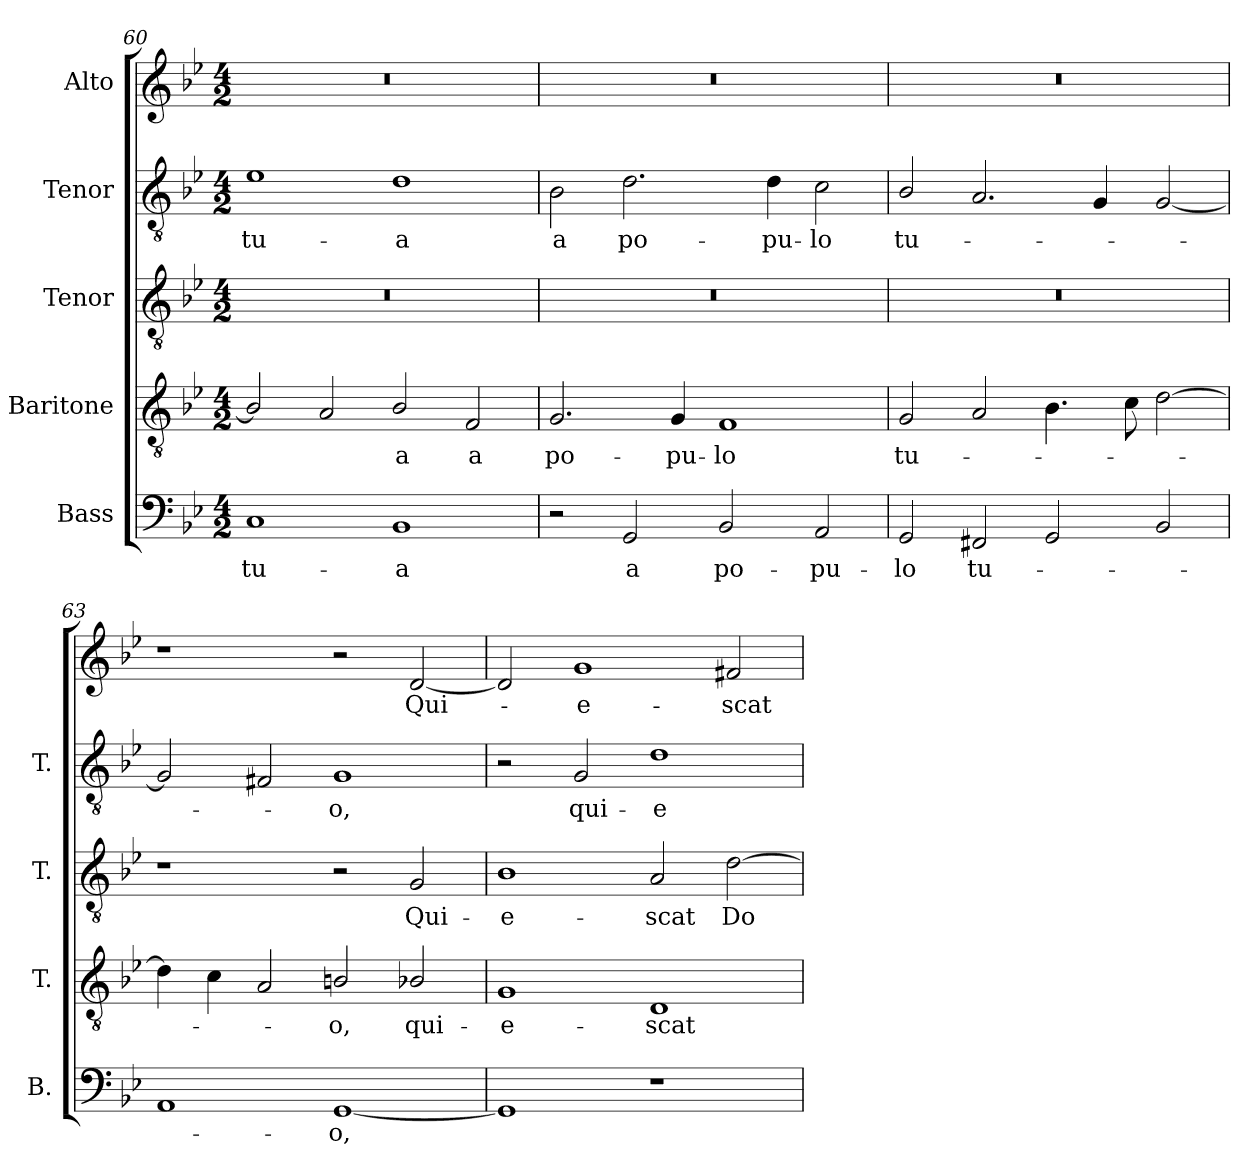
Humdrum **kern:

**kern	**text	**kern	**text	**kern	**text	**kern	**text	**kern	**text
*part5	*part5	*part4	*part4	*part3	*part3	*part2	*part2	*part1	*part1
*staff5	*staff5	*staff4	*staff4	*staff3	*staff3	*staff2	*staff2	*staff1	*staff1
*I"Bass	*	*I"Baritone	*	*I"Tenor	*	*I"Tenor	*	*I"Alto	*
*I'B.	*	*I'T.	*	*I'T.	*	*I'T.	*	*	*
*clefF4	*	*clefGv2	*	*clefGv2	*	*clefGv2	*	*clefG2	*
*	*	*ITrd7c12	*	*ITrd7c12	*	*ITrd7c12	*	*	*
*k[b-e-]	*	*k[b-e-]	*	*k[b-e-]	*	*k[b-e-]	*	*k[b-e-]	*
*B-:	*	*B-:	*	*B-:	*	*B-:	*	*B-:	*
*M4/2	*	*M4/2	*	*M4/2	*	*M4/2	*	*M4/2	*
=60	=60	=60	=60	=60	=60	=60	=60	=60	=60
!	!LO:LY:b:color=#000000	!	!	!LO:N:vis=1	!	!	!	!	!
!	!	!	!	!	!	!	!LO:LY:b:color=#000000	!LO:N:vis=1	!
1Ci	tu-	2BB-i/]	.	0r	.	1E-i	tu-	0r	.
.	.	2AAi/	.	.	.	.	.	.	.
!	!LO:LY:b:color=#000000	!	!	!	!	!	!	!	!
!	!	!	!LO:LY:b:color=#000000	!	!	!	!	!	!
!	!	!	!	!	!	!	!LO:LY:b:color=#000000	!	!
1BB-i	-a	2BB-i/	-a	.	.	1Di	-a	.	.
!	!	!	!LO:LY:b:color=#000000	!	!	!	!	!	!
.	.	2FFi/	a	.	.	.	.	.	.
!!LO:PB:g=z
=61	=61	=61	=61	=61	=61	=61	=61	=61	=61
!	!	!	!LO:LY:b:color=#000000	!LO:N:vis=1	!	!	!	!	!
!	!	!	!	!	!	!	!LO:LY:b:color=#000000	!LO:N:vis=1	!
2r	.	2.GGi/	po-	0r	.	2BB-i\	a	0r	.
!	!LO:LY:b:color=#000000	!	!	!	!	!	!	!	!
!	!	!	!	!	!	!	!LO:LY:b:color=#000000	!	!
2GGi/	a	.	.	.	.	2.Di\	po-	.	.
!	!	!	!LO:LY:b:color=#000000	!	!	!	!	!	!
.	.	4GGi/	-pu-	.	.	.	.	.	.
!	!LO:LY:b:color=#000000	!	!	!	!	!	!	!	!
!	!	!	!LO:LY:b:color=#000000	!	!	!	!	!	!
2BB-i/	po-	1FFi	-lo	.	.	.	.	.	.
!	!	!	!	!	!	!	!LO:LY:b:color=#000000	!	!
.	.	.	.	.	.	4Di\	-pu-	.	.
!	!LO:LY:b:color=#000000	!	!	!	!	!	!	!	!
!	!	!	!	!	!	!	!LO:LY:b:color=#000000	!	!
2AAi/	-pu-	.	.	.	.	2Ci\	-lo	.	.
=62	=62	=62	=62	=62	=62	=62	=62	=62	=62
!	!LO:LY:b:color=#000000	!	!	!	!	!	!	!	!
!	!	!	!LO:LY:b:color=#000000	!LO:N:vis=1	!	!	!	!	!
!	!	!	!	!	!	!	!LO:LY:b:color=#000000	!LO:N:vis=1	!
2GGi/	-lo	2GGi/	tu-	0r	.	2BB-i/	tu-	0r	.
!	!LO:LY:b:color=#000000	!	!	!	!	!	!	!	!
2FF#Xi/	tu-	2AAi/	.	.	.	2.AAi/	.	.	.
2GGi/	.	4.BB-i\	.	.	.	.	.	.	.
.	.	.	.	.	.	4GGi/	.	.	.
.	.	8Ci\	.	.	.	.	.	.	.
2BB-i/	.	[2Di\	.	.	.	[2GGi/	.	.	.
=63	=63	=63	=63	=63	=63	=63	=63	=63	=63
1AAi	.	4Di\]	.	1r	.	2GGi/]	.	1r	.
.	.	4Ci\	.	.	.	.	.	.	.
.	.	2AAi/	.	.	.	2FF#Xi/	.	.	.
!	!LO:LY:b:color=#000000	!	!	!	!	!	!	!	!
!	!	!	!LO:LY:b:color=#000000	!	!	!	!	!	!
!	!	!	!	!	!	!	!LO:LY:b:color=#000000	!	!
[1GGi	-o,	2BBni/	-o,	2r	.	1GGi	-o,	2r	.
!	!	!	!LO:LY:b:color=#000000	!	!	!	!	!	!
!	!	!	!	!	!LO:LY:b:color=#000000	!	!	!	!
!	!	!	!	!	!	!	!	!	!LO:LY:b:color=#000000
.	.	2BB-Xi/	qui-	2GGi/	Qui-	.	.	[2di/	Qui-
=64	=64	=64	=64	=64	=64	=64	=64	=64	=64
!	!	!	!LO:LY:b:color=#000000	!	!	!	!	!	!
!	!	!	!	!	!LO:LY:b:color=#000000	!	!	!	!
1GGi]	.	1GGi	-e-	1BB-i	-e-	2r	.	2di/]	.
!	!	!	!	!	!	!	!LO:LY:b:color=#000000	!	!
!	!	!	!	!	!	!	!	!	!LO:LY:b:color=#000000
.	.	.	.	.	.	2GGi/	qui-	1gi	-e-
!	!	!	!LO:LY:b:color=#000000	!	!	!	!	!	!
!	!	!	!	!	!LO:LY:b:color=#000000	!	!	!	!
!	!	!	!	!	!	!	!LO:LY:b:color=#000000	!	!
1r	.	1DDi	-scat	2AAi/	-scat	1Di	-e-	.	.
!	!	!	!	!	!LO:LY:b:color=#000000	!	!	!	!
!	!	!	!	!	!	!	!	!	!LO:LY:b:color=#000000
.	.	.	.	[2Di\	Do-	.	.	2f#Xi/	-scat
=	=	=	=	=	=	=	=	=	=
*-	*-	*-	*-	*-	*-	*-	*-	*-	*-
